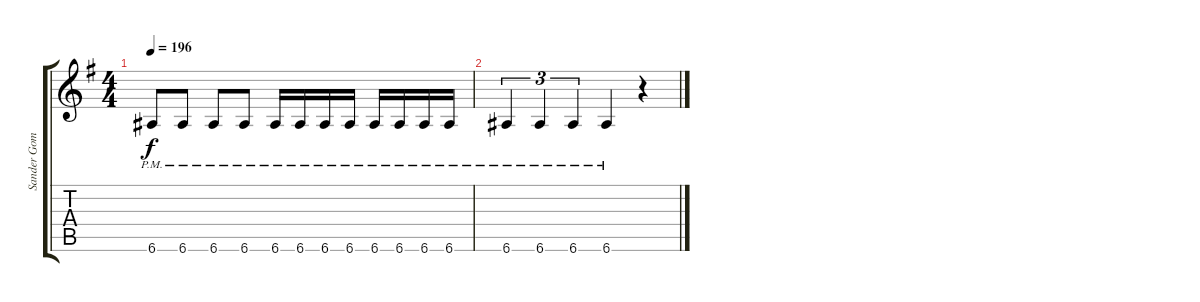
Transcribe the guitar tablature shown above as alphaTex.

\track ("Sander Gommans" "Sander Gom") {instrument distortionguitar}
\staff {score tabs}
\tuning (E4 B3 G3 D3 A2 E2) {hide}
\ts (4 4)
\tempo 196
\clef g2
\ks g
6.6{pm}.8{dy f} 6.6{pm}.8 6.6{pm}.8 6.6{pm}.8 6.6{pm}.16 6.6{pm}.16 6.6{pm}.16 6.6{pm}.16 6.6{pm}.16 6.6{pm}.16 6.6{pm}.16 6.6{pm}.16 |
6.6{pm}.4{tu (3 2)} 6.6{pm}.4{tu (3 2)} 6.6{pm}.4{tu (3 2)} 6.6{pm}.4 r.4
